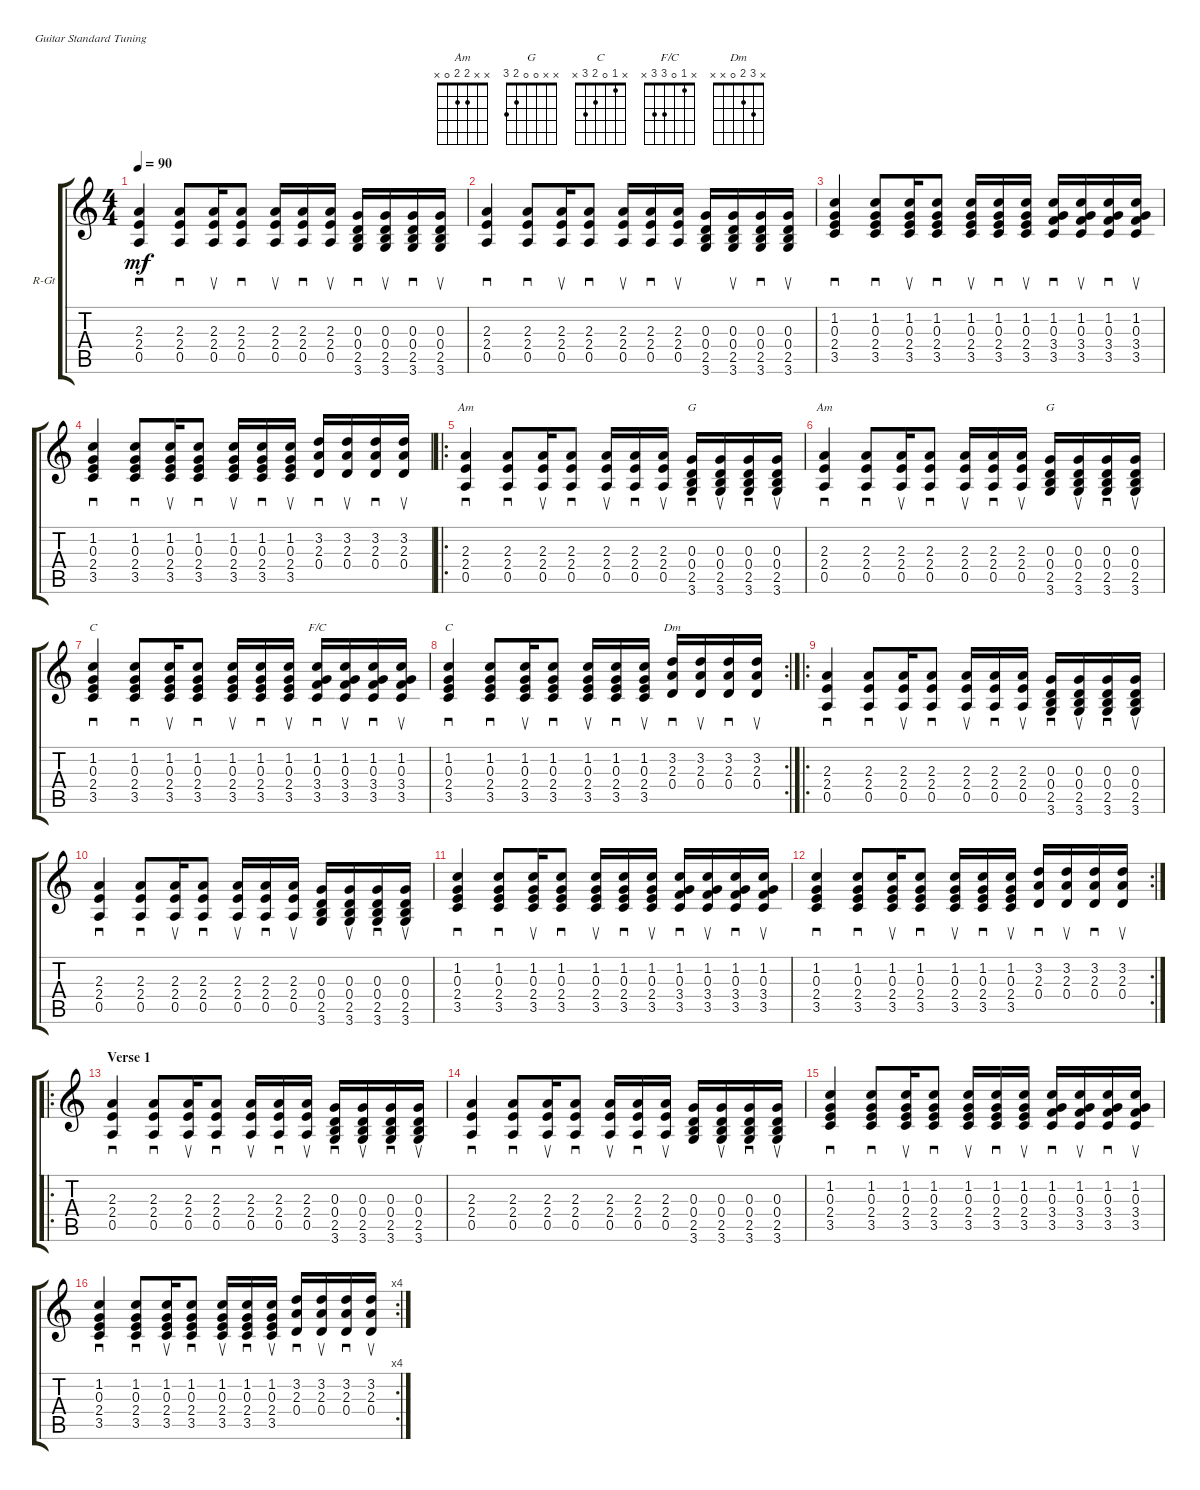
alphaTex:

\defaultSystemsLayout 4
\bracketExtendMode groupsimilarinstruments
\firstSystemTrackNameOrientation horizontal
\otherSystemsTrackNameOrientation horizontal
\track ("Rhythm Guitar" "R-Gt") {instrument acousticgrandpiano}
\staff {score tabs}
\tuning (E4 B3 G3 D3 A2 E2)
\displaytranspose 12
\chord ("Am" x x 2 2 0 x)
\chord ("G" x x 0 0 2 3)
\chord ("C" x 1 0 2 3 x)
\chord ("F/C" x 1 0 3 3 x)
\chord ("Dm" x 3 2 0 x x)
\ts (4 4)
\tempo 90
\clef g2
\ks c
(0.5 2.4 2.3).4{sd dy mf} (0.5 2.4 2.3).8{sd} (0.5 2.4 2.3).16{su} (0.5 2.4 2.3).8{sd} (0.5 2.4 2.3).16{su} (0.5 2.4 2.3).16{sd} (0.5 2.4 2.3).16{su} (3.6 2.5 0.4 0.3).16{sd} (3.6 2.5 0.4 0.3).16{su} (3.6 2.5 0.4 0.3).16{sd} (3.6 2.5 0.4 0.3).16{su} |
(0.5 2.4 2.3).4{sd} (0.5 2.4 2.3).8{sd} (0.5 2.4 2.3).16{su} (0.5 2.4 2.3).8{sd} (0.5 2.4 2.3).16{su} (0.5 2.4 2.3).16{sd} (0.5 2.4 2.3).16{su} (3.6 2.5 0.4 0.3).16 (3.6 2.5 0.4 0.3).16{su} (3.6 2.5 0.4 0.3).16{sd} (3.6 2.5 0.4 0.3).16{su} |
(3.5 2.4 0.3 1.2).4{sd} (3.5 2.4 0.3 1.2).8{sd} (3.5 2.4 0.3 1.2).16{su} (3.5 2.4 0.3 1.2).8{sd} (3.5 2.4 0.3 1.2).16{su} (3.5 2.4 0.3 1.2).16{sd} (3.5 2.4 0.3 1.2).16{su} (3.5 3.4 0.3 1.2).16{sd} (3.5 3.4 0.3 1.2).16{su} (3.5 3.4 0.3 1.2).16{sd} (3.5 3.4 0.3 1.2).16{su} |
(3.5 2.4 0.3 1.2).4{sd} (3.5 2.4 0.3 1.2).8{sd} (3.5 2.4 0.3 1.2).16{su} (3.5 2.4 0.3 1.2).8{sd} (3.5 2.4 0.3 1.2).16{su} (3.5 2.4 0.3 1.2).16{sd} (3.5 2.4 0.3 1.2).16{su} (0.4 2.3 3.2).16{sd} (0.4 2.3 3.2).16{su} (0.4 2.3 3.2).16{sd} (0.4 2.3 3.2).16{su} |
\ro
(0.5 2.4 2.3).4{sd ch "Am"} (0.5 2.4 2.3).8{sd} (0.5 2.4 2.3).16{su} (0.5 2.4 2.3).8{sd} (0.5 2.4 2.3).16{su} (0.5 2.4 2.3).16{sd} (0.5 2.4 2.3).16{su} (3.6 2.5 0.4 0.3).16{sd ch "G"} (3.6 2.5 0.4 0.3).16{su} (3.6 2.5 0.4 0.3).16{sd} (3.6 2.5 0.4 0.3).16{su} |
(0.5 2.4 2.3).4{sd ch "Am"} (0.5 2.4 2.3).8{sd} (0.5 2.4 2.3).16{su} (0.5 2.4 2.3).8{sd} (0.5 2.4 2.3).16{su} (0.5 2.4 2.3).16{sd} (0.5 2.4 2.3).16{su} (3.6 2.5 0.4 0.3).16{ch "G"} (3.6 2.5 0.4 0.3).16{su} (3.6 2.5 0.4 0.3).16{sd} (3.6 2.5 0.4 0.3).16{su} |
(3.5 2.4 0.3 1.2).4{sd ch "C"} (3.5 2.4 0.3 1.2).8{sd} (3.5 2.4 0.3 1.2).16{su} (3.5 2.4 0.3 1.2).8{sd} (3.5 2.4 0.3 1.2).16{su} (3.5 2.4 0.3 1.2).16{sd} (3.5 2.4 0.3 1.2).16{su} (3.5 3.4 0.3 1.2).16{sd ch "F/C"} (3.5 3.4 0.3 1.2).16{su} (3.5 3.4 0.3 1.2).16{sd} (3.5 3.4 0.3 1.2).16{su} |
\rc 2
(3.5 2.4 0.3 1.2).4{sd ch "C"} (3.5 2.4 0.3 1.2).8{sd} (3.5 2.4 0.3 1.2).16{su} (3.5 2.4 0.3 1.2).8{sd} (3.5 2.4 0.3 1.2).16{su} (3.5 2.4 0.3 1.2).16{sd} (3.5 2.4 0.3 1.2).16{su} (0.4 2.3 3.2).16{sd ch "Dm"} (0.4 2.3 3.2).16{su} (0.4 2.3 3.2).16{sd} (0.4 2.3 3.2).16{su} |
\ro
(0.5 2.4 2.3).4{sd} (0.5 2.4 2.3).8{sd} (0.5 2.4 2.3).16{su} (0.5 2.4 2.3).8{sd} (0.5 2.4 2.3).16{su} (0.5 2.4 2.3).16{sd} (0.5 2.4 2.3).16{su} (3.6 2.5 0.4 0.3).16{sd} (3.6 2.5 0.4 0.3).16{su} (3.6 2.5 0.4 0.3).16{sd} (3.6 2.5 0.4 0.3).16{su} |
(0.5 2.4 2.3).4{sd} (0.5 2.4 2.3).8{sd} (0.5 2.4 2.3).16{su} (0.5 2.4 2.3).8{sd} (0.5 2.4 2.3).16{su} (0.5 2.4 2.3).16{sd} (0.5 2.4 2.3).16{su} (3.6 2.5 0.4 0.3).16 (3.6 2.5 0.4 0.3).16{su} (3.6 2.5 0.4 0.3).16{sd} (3.6 2.5 0.4 0.3).16{su} |
(3.5 2.4 0.3 1.2).4{sd} (3.5 2.4 0.3 1.2).8{sd} (3.5 2.4 0.3 1.2).16{su} (3.5 2.4 0.3 1.2).8{sd} (3.5 2.4 0.3 1.2).16{su} (3.5 2.4 0.3 1.2).16{sd} (3.5 2.4 0.3 1.2).16{su} (3.5 3.4 0.3 1.2).16{sd} (3.5 3.4 0.3 1.2).16{su} (3.5 3.4 0.3 1.2).16{sd} (3.5 3.4 0.3 1.2).16{su} |
\rc 2
(3.5 2.4 0.3 1.2).4{sd} (3.5 2.4 0.3 1.2).8{sd} (3.5 2.4 0.3 1.2).16{su} (3.5 2.4 0.3 1.2).8{sd} (3.5 2.4 0.3 1.2).16{su} (3.5 2.4 0.3 1.2).16{sd} (3.5 2.4 0.3 1.2).16{su} (0.4 2.3 3.2).16{sd} (0.4 2.3 3.2).16{su} (0.4 2.3 3.2).16{sd} (0.4 2.3 3.2).16{su} |
\ro
\section ("" "Verse 1")
(0.5 2.4 2.3).4{sd} (0.5 2.4 2.3).8{sd} (0.5 2.4 2.3).16{su} (0.5 2.4 2.3).8{sd} (0.5 2.4 2.3).16{su} (0.5 2.4 2.3).16{sd} (0.5 2.4 2.3).16{su} (3.6 2.5 0.4 0.3).16{sd} (3.6 2.5 0.4 0.3).16{su} (3.6 2.5 0.4 0.3).16{sd} (3.6 2.5 0.4 0.3).16{su} |
(0.5 2.4 2.3).4{sd} (0.5 2.4 2.3).8{sd} (0.5 2.4 2.3).16{su} (0.5 2.4 2.3).8{sd} (0.5 2.4 2.3).16{su} (0.5 2.4 2.3).16{sd} (0.5 2.4 2.3).16{su} (3.6 2.5 0.4 0.3).16 (3.6 2.5 0.4 0.3).16{su} (3.6 2.5 0.4 0.3).16{sd} (3.6 2.5 0.4 0.3).16{su} |
(3.5 2.4 0.3 1.2).4{sd} (3.5 2.4 0.3 1.2).8{sd} (3.5 2.4 0.3 1.2).16{su} (3.5 2.4 0.3 1.2).8{sd} (3.5 2.4 0.3 1.2).16{su} (3.5 2.4 0.3 1.2).16{sd} (3.5 2.4 0.3 1.2).16{su} (3.5 3.4 0.3 1.2).16{sd} (3.5 3.4 0.3 1.2).16{su} (3.5 3.4 0.3 1.2).16{sd} (3.5 3.4 0.3 1.2).16{su} |
\rc 4
(3.5 2.4 0.3 1.2).4{sd} (3.5 2.4 0.3 1.2).8{sd} (3.5 2.4 0.3 1.2).16{su} (3.5 2.4 0.3 1.2).8{sd} (3.5 2.4 0.3 1.2).16{su} (3.5 2.4 0.3 1.2).16{sd} (3.5 2.4 0.3 1.2).16{su} (0.4 2.3 3.2).16{sd} (0.4 2.3 3.2).16{su} (0.4 2.3 3.2).16{sd} (0.4 2.3 3.2).16{su}
